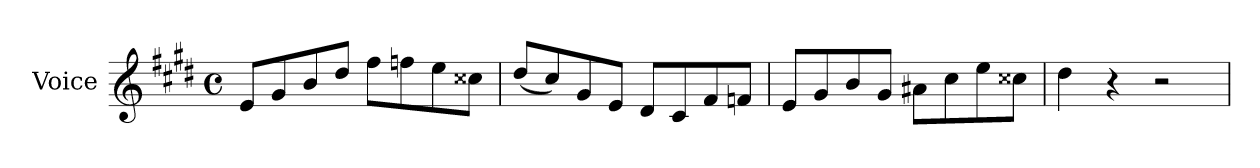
**kern
*part1
*staff1
*I"Voice
*I'Voice
*clefG2
*k[f#c#g#d#]
*M4/4
*met(c)
=1
8e/L
8g#/
8b/
8dd#/J
8ff#\L
8ffn\
8ee\
8cc##X\J
=2
(>8dd#/L
8cc#/)
8g#/
8e/J
8d#/L
8c#/
8f#/
8fn/J
=3
8e/L
8g#/
8b/
8g#/J
8a#X\L
8cc#\
8ee\
8cc##X\J
=4
4dd#\
4r
2rcc
=
*-
